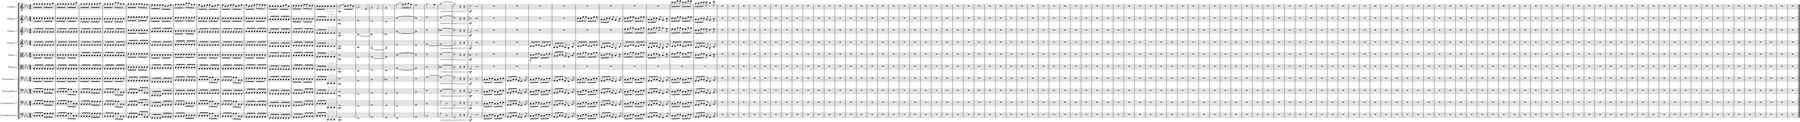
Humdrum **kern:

**kern	**dynam	**kern	**dynam	**kern	**dynam	**kern	**dynam	**kern	**dynam	**kern	**dynam	**kern	**dynam	**kern	**dynam	**kern	**dynam	**kern	**dynam
*part10	*part10	*part9	*part9	*part8	*part8	*part7	*part7	*part6	*part6	*part5	*part5	*part4	*part4	*part3	*part3	*part2	*part2	*part1	*part1
*staff10	*staff10	*staff9	*staff9	*staff8	*staff8	*staff7	*staff7	*staff6	*staff6	*staff5	*staff5	*staff4	*staff4	*staff3	*staff3	*staff2	*staff2	*staff1	*staff1
*I"Contrabasses 2	*	*I"Contrabasses 1	*	*I"Violoncellos 2	*	*I"Violoncellos 1	*	*I"Violas 2	*	*I"Violas 1	*	*I"Violins 4	*	*I"Violins 3	*	*I"Violins 2	*	*I"Violins 1	*
*I'Cbs. 2	*	*I'Cbs. 1	*	*I'Vcs. 2	*	*I'Vcs. 1	*	*I'Vlas. 2	*	*I'Vlas. 1	*	*I'Vlns. 4	*	*I'Vlns. 3	*	*I'Vlns. 2	*	*I'Vlns. 1	*
*clefF4	*	*clefF4	*	*clefF4	*	*clefF4	*	*clefC3	*	*clefC3	*	*clefG2	*	*clefG2	*	*clefG2	*	*clefG2	*
*Trd7c12	*	*Trd7c12	*	*	*	*	*	*	*	*	*	*	*	*	*	*	*	*	*
*k[b-e-a-]	*	*k[b-e-a-]	*	*k[b-e-a-]	*	*k[b-e-a-]	*	*k[b-e-a-]	*	*k[b-e-a-]	*	*k[b-e-a-]	*	*k[b-e-a-]	*	*k[b-e-a-]	*	*k[b-e-a-]	*
*M4/4	*	*M4/4	*	*M4/4	*	*M4/4	*	*M4/4	*	*M4/4	*	*M4/4	*	*M4/4	*	*M4/4	*	*M4/4	*
=1	=1	=1	=1	=1	=1	=1	=1	=1	=1	=1	=1	=1	=1	=1	=1	=1	=1	=1	=1
8C/L	.	8C/L	.	8C/L	.	8E-\L	.	8G/L	.	8c\L	.	8e-/L	.	8g/L	.	8cc\L	.	8gg\L	.
8C/	.	8C/	.	8C/	.	8E-\	.	8G/	.	8c\	.	8e-/	.	8g/	.	8cc\	.	8gg\	.
8C/	.	8C/	.	8C/	.	8E-\	.	8G/	.	8c\	.	8e-/	.	8g/	.	8cc\	.	8gg\	.
8C/J	.	8C/J	.	8C/J	.	8E-\J	.	8G/J	.	8c\J	.	8e-/J	.	8g/J	.	8cc\J	.	8gg\J	.
8G\L	.	8G\L	.	8G\L	.	8E-\L	.	8G/L	.	8c\L	.	8e-/L	.	8g/L	.	8cc\L	.	8gg\L	.
8G\	.	8G\	.	8G\	.	8E-\	.	8G/	.	8c\	.	8e-/	.	8g/	.	8cc\	.	8gg\	.
8G\	.	8G\	.	8G\	.	8E-\	.	8G/	.	8c\	.	8e-/	.	8g/	.	8cc\	.	8gg\	.
8G\J	.	8G\J	.	8G\J	.	8E-\J	.	8G/J	.	8c\J	.	8e-/J	.	8g/J	.	8cc\J	.	8aa-\J	.
=2	=2	=2	=2	=2	=2	=2	=2	=2	=2	=2	=2	=2	=2	=2	=2	=2	=2	=2	=2
8C/L	.	8C/L	.	8C/L	.	8E-\L	.	8G/L	.	8c\L	.	8e-/L	.	8g/L	.	8cc\L	.	8gg\L	.
8C/	.	8C/	.	8C/	.	8E-\	.	8G/	.	8c\	.	8e-/	.	8g/	.	8cc\	.	8gg\	.
8C/	.	8C/	.	8C/	.	8E-\	.	8G/	.	8c\	.	8e-/	.	8g/	.	8cc\	.	8gg\	.
8C/J	.	8C/J	.	8C/J	.	8E-\J	.	8G/J	.	8c\J	.	8e-/J	.	8g/J	.	8cc\J	.	8gg\J	.
8G\L	.	8G\L	.	8G\L	.	8E-\L	.	8G/L	.	8c\L	.	8e-/L	.	8g/L	.	8cc\L	.	8gg\L	.
8G\	.	8G\	.	8G\	.	8E-\	.	8G/	.	8c\	.	8e-/	.	8g/	.	8cc\	.	8gg\	.
8C\	.	8C\	.	8C\	.	8E-\	.	8G/	.	8c\	.	8e-/	.	8g/	.	8cc\	.	8gg\	.
8C\J	.	8C\J	.	8C\J	.	8E-\J	.	8G/J	.	8c\J	.	8e-/J	.	8g/J	.	8cc\J	.	8bb-\J	.
=3	=3	=3	=3	=3	=3	=3	=3	=3	=3	=3	=3	=3	=3	=3	=3	=3	=3	=3	=3
8BB-/L	.	8BB-/L	.	8BB-/L	.	8E-\L	.	8G/L	.	8B-/L	.	8e-/L	.	8g/L	.	8b-\L	.	8gg\L	.
8BB-/	.	8BB-/	.	8BB-/	.	8E-\	.	8G/	.	8B-/	.	8e-/	.	8g/	.	8b-\	.	8gg\	.
8BB-/	.	8BB-/	.	8BB-/	.	8E-\	.	8G/	.	8B-/	.	8e-/	.	8g/	.	8b-\	.	8gg\	.
8BB-/J	.	8BB-/J	.	8BB-/J	.	8E-\J	.	8G/J	.	8B-/J	.	8e-/J	.	8g/J	.	8b-\J	.	8gg\J	.
8G\L	.	8G\L	.	8G\L	.	8E-\L	.	8G/L	.	8B-/L	.	8e-/L	.	8g/L	.	8b-\L	.	8gg\L	.
8G\	.	8G\	.	8G\	.	8E-\	.	8G/	.	8B-/	.	8e-/	.	8g/	.	8b-\	.	8gg\	.
8G\	.	8G\	.	8G\	.	8E-\	.	8G/	.	8B-/	.	8e-/	.	8g/	.	8b-\	.	8gg\	.
8G\J	.	8G\J	.	8G\J	.	8E-\J	.	8G/J	.	8B-/J	.	8e-/J	.	8g/J	.	8b-\J	.	8aa-\J	.
=4	=4	=4	=4	=4	=4	=4	=4	=4	=4	=4	=4	=4	=4	=4	=4	=4	=4	=4	=4
8BB-/L	.	8BB-/L	.	8BB-/L	.	8E-\L	.	8G/L	.	8B-/L	.	8e-/L	.	8g/L	.	8b-\L	.	8gg\L	.
8BB-/	.	8BB-/	.	8BB-/	.	8E-\	.	8G/	.	8B-/	.	8e-/	.	8g/	.	8b-\	.	8gg\	.
8BB-/	.	8BB-/	.	8BB-/	.	8E-\	.	8G/	.	8B-/	.	8e-/	.	8g/	.	8b-\	.	8gg\	.
8BB-/J	.	8BB-/J	.	8BB-/J	.	8E-\J	.	8G/J	.	8B-/J	.	8e-/J	.	8g/J	.	8b-\J	.	8gg\J	.
8G\L	.	8G\L	.	8G\L	.	8E-\L	.	8G/L	.	8B-/L	.	8e-/L	.	8g/L	.	8b-\L	.	8bb-\L	.
8G\	.	8G\	.	8G\	.	8E-\	.	8G/	.	8B-/	.	8e-/	.	8g/	.	8b-\	.	8bb-\	.
8BB-\	.	8BB-\	.	8BB-\	.	8E-\	.	8G/	.	8B-/	.	8e-/	.	8g/	.	8b-\	.	8gg\	.
8BB-\J	.	8BB-\J	.	8BB-\J	.	8E-\J	.	8G/J	.	8B-/J	.	8e-/J	.	8g/J	.	8b-\J	.	8gg\J	.
=5	=5	=5	=5	=5	=5	=5	=5	=5	=5	=5	=5	=5	=5	=5	=5	=5	=5	=5	=5
8AA-/L	.	8AA-/L	.	8AA-/L	.	8AA-/L	.	8c\L	.	8e-\L	.	8a-/L	.	8cc\L	.	8ee-\L	.	8gg\L	.
8AA-/	.	8AA-/	.	8AA-/	.	8AA-/	.	8c\	.	8e-\	.	8a-/	.	8cc\	.	8ee-\	.	8gg\	.
8AA-/	.	8AA-/	.	8AA-/	.	8AA-/	.	8c\	.	8e-\	.	8a-/	.	8cc\	.	8ee-\	.	8gg\	.
8AA-/J	.	8AA-/J	.	8AA-/J	.	8AA-/J	.	8c\J	.	8e-\J	.	8a-/J	.	8cc\J	.	8ee-\J	.	8gg\J	.
8E-/L	.	8E-/L	.	8E-/L	.	8AA-/L	.	8c\L	.	8e-\L	.	8a-/L	.	8cc\L	.	8ee-\L	.	8gg\L	.
8E-/	.	8E-/	.	8E-/	.	8AA-/	.	8c\	.	8e-\	.	8a-/	.	8cc\	.	8ee-\	.	8gg\	.
8AA-/	.	8AA-/	.	8AA-/	.	8AA-/	.	8c\	.	8e-\	.	8a-/	.	8cc\	.	8ee-\	.	8ff\	.
8AA-/J	.	8AA-/J	.	8AA-/J	.	8AA-/J	.	8c\J	.	8e-\J	.	8a-/J	.	8cc\J	.	8ee-\J	.	8ff\J	.
=6	=6	=6	=6	=6	=6	=6	=6	=6	=6	=6	=6	=6	=6	=6	=6	=6	=6	=6	=6
8FF/L	.	8FF/L	.	8CC/L	.	8FF/L	.	8A-/L	.	8c\L	.	8e-/L	.	8a-/L	.	8cc\L	.	8ee-\L	.
8FF/	.	8FF/	.	8CC/	.	8FF/	.	8A-/	.	8c\	.	8e-/	.	8a-/	.	8cc\	.	8ee-\	.
8FF/	.	8FF/	.	8CC/	.	8FF/	.	8A-/	.	8c\	.	8e-/	.	8a-/	.	8cc\	.	8ee-\	.
8FF/J	.	8FF/J	.	8CC/J	.	8FF/J	.	8A-/J	.	8c\J	.	8e-/J	.	8a-/J	.	8cc\J	.	8ee-\J	.
8AA-/L	.	8AA-/L	.	8FF/L	.	8FF/L	.	8A-/L	.	8c\L	.	8e-/L	.	8a-/L	.	8cc\L	.	8ee-\L	.
8AA-/	.	8AA-/	.	8FF/	.	8FF/	.	8A-/	.	8c\	.	8e-/	.	8a-/	.	8cc\	.	8cc\	.
8AA-/	.	8AA-/	.	8FF/	.	8FF/	.	8A-/	.	8c\	.	8e-/	.	8a-/	.	8cc\	.	8dd\	.
8AA-/J	.	8AA-/J	.	8FF/J	.	8FF/J	.	8A-/J	.	8c\J	.	8e-/J	.	8a-/J	.	8cc\J	.	8ee-\J	.
=7	=7	=7	=7	=7	=7	=7	=7	=7	=7	=7	=7	=7	=7	=7	=7	=7	=7	=7	=7
8BB-/L	.	8BB-/L	.	8FF/L	.	8BB-/L	.	8B-/L	.	8d\L	.	8f/L	.	8b-\L	.	8dd\L	.	8ff\L	.
8BB-/	.	8BB-/	.	8FF/	.	8BB-/	.	8B-/	.	8d\	.	8f/	.	8b-\	.	8dd\	.	8ff\	.
8BB-/	.	8BB-/	.	8FF/	.	8BB-/	.	8B-/	.	8d\	.	8f/	.	8b-\	.	8dd\	.	8ff\	.
8BB-/J	.	8BB-/J	.	8FF/J	.	8BB-/J	.	8B-/J	.	8d\J	.	8f/J	.	8b-\J	.	8dd\J	.	8ff\J	.
8D\L	.	8D\L	.	8FF/L	.	8BB-/L	.	8B-/L	.	8d\L	.	8f/L	.	8b-\L	.	8dd\L	.	8aa-\L	.
8D\	.	8D\	.	8FF/	.	8BB-/	.	8B-/	.	8d\	.	8f/	.	8b-\	.	8dd\	.	8aa-\	.
8D\	.	8D\	.	8FF/	.	8BB-/	.	8B-/	.	8d\	.	8f/	.	8b-\	.	8dd\	.	8ff\	.
8D\J	.	8D\J	.	8FF/J	.	8BB-/J	.	8B-/J	.	8d\J	.	8f/J	.	8b-\J	.	8dd\J	.	8ff\J	.
=8	=8	=8	=8	=8	=8	=8	=8	=8	=8	=8	=8	=8	=8	=8	=8	=8	=8	=8	=8
8C/L	.	8C/L	.	8GG/L	.	8C/L	.	8G/L	.	8c\L	.	8e-/L	.	8g/L	.	8cc\L	.	8ee-\L	.
8C/	.	8C/	.	8GG/	.	8C/	.	8G/	.	8c\	.	8e-/	.	8g/	.	8cc\	.	8cc\	.
8C/	.	8C/	.	8GG/	.	8C/	.	8G/	.	8c\	.	8e-/	.	8g/	.	8cc\	.	8dd\	.
8C/J	.	8C/J	.	8GG/J	.	8C/J	.	8G/J	.	8c\J	.	8e-/J	.	8g/J	.	8cc\J	.	8ee-\J	.
8G\L	.	8G\L	.	8GG/L	.	8G\L	.	8G/L	.	8c\L	.	8e-/L	.	8g/L	.	8cc\L	.	8ee-\L	.
8G\	.	8G\	.	8GG/	.	8G\	.	8G/	.	8c\	.	8e-/	.	8g/	.	8cc\	.	8cc\	.
8C\	.	8C\	.	8GG/	.	8C\	.	8G/	.	8c\	.	8e-/	.	8g/	.	8cc\	.	8dd\	.
8C\J	.	8C\J	.	8GG/J	.	8C\J	.	8G/J	.	8c\J	.	8e-/J	.	8g/J	.	8cc\J	.	8ee-\J	.
=9	=9	=9	=9	=9	=9	=9	=9	=9	=9	=9	=9	=9	=9	=9	=9	=9	=9	=9	=9
8BB-/L	.	8BB-/L	.	8FF/L	.	8BB-/L	.	8G/L	.	8c\L	.	8e-/L	.	8g/L	.	8cc\L	.	8ee-\L	.
8BB-/	.	8BB-/	.	8FF/	.	8BB-/	.	8G/	.	8c\	.	8e-/	.	8g/	.	8cc\	.	8cc\	.
8BB-/	.	8BB-/	.	8FF/	.	8BB-/	.	8G/	.	8c\	.	8e-/	.	8g/	.	8cc\	.	8dd\	.
8BB-/J	.	8BB-/J	.	8FF/J	.	8BB-/J	.	8G/J	.	8c\J	.	8e-/J	.	8g/J	.	8cc\J	.	8ee-\J	.
8G\L	.	8G\L	.	8FF/L	.	8G\L	.	8G/L	.	8c\L	.	8e-/L	.	8g/L	.	8cc\L	.	8ee-\L	.
8G\	.	8G\	.	8FF/	.	8G\	.	8G/	.	8c\	.	8e-/	.	8g/	.	8cc\	.	8cc\	.
8BB-\	.	8BB-\	.	8FF/	.	8BB-\	.	8G/	.	8c\	.	8e-/	.	8g/	.	8cc\	.	8dd\	.
8BB-\J	.	8BB-\J	.	8FF/J	.	8BB-\J	.	8G/J	.	8c\J	.	8e-/J	.	8g/J	.	8cc\J	.	8ee-\J	.
=10	=10	=10	=10	=10	=10	=10	=10	=10	=10	=10	=10	=10	=10	=10	=10	=10	=10	=10	=10
8AA-/L	.	8AA-/L	.	8AA-/L	.	8E-\L	.	8A-/L	.	8c\L	.	8e-/L	.	8a-/L	.	8cc\L	.	8ee-\L	.
8AA-/	.	8AA-/	.	8AA-/	.	8E-\	.	8A-/	.	8c\	.	8e-/	.	8a-/	.	8cc\	.	8cc\	.
8AA-/	.	8AA-/	.	8AA-/	.	8E-\	.	8A-/	.	8c\	.	8e-/	.	8a-/	.	8cc\	.	8dd\	.
8AA-/J	.	8AA-/J	.	8AA-/J	.	8E-\J	.	8A-/J	.	8c\J	.	8e-/J	.	8a-/J	.	8cc\J	.	8ee-\J	.
8AA-/L	.	8AA-/L	.	8AA-/L	.	8E-\L	.	8A-/L	.	8c\L	.	8e-/L	.	8a-/L	.	8cc\L	.	8ff\L	.
8AA-/	.	8AA-/	.	8AA-/	.	8E-\	.	8A-/	.	8c\	.	8e-/	.	8a-/	.	8cc\	.	8ff\	.
8AA-/	.	8AA-/	.	8AA-/	.	8E-\	.	8A-/	.	8c\	.	8e-/	.	8a-/	.	8cc\	.	8ee-\	.
8AA-/J	.	8AA-/J	.	8AA-/J	.	8E-\J	.	8A-/J	.	8c\J	.	8e-/J	.	8a-/J	.	8cc\J	.	8ee-\J	.
=11	=11	=11	=11	=11	=11	=11	=11	=11	=11	=11	=11	=11	=11	=11	=11	=11	=11	=11	=11
8FF/L	.	8FF/L	.	8FF/L	.	8C/L	.	8F/L	.	8A-/L	.	8c/L	.	8f/L	.	8a-/L	.	8cc\L	.
8FF/	.	8FF/	.	8FF/	.	8C/	.	8F/	.	8A-/	.	8c/	.	8f/	.	8a-/	.	8cc\	.
8FF/	.	8FF/	.	8FF/	.	8C/	.	8F/	.	8A-/	.	8c/	.	8f/	.	8a-/	.	8cc\	.
8FF/J	.	8FF/J	.	8FF/J	.	8C/J	.	8F/J	.	8A-/J	.	8c/J	.	8f/J	.	8a-/J	.	8cc\J	.
8FF/L	.	8FF/L	.	8FF/L	.	8C/L	.	8F/L	.	8A-/L	.	8c/L	.	8f/L	.	8a-/L	.	8cc\L	.
8FF/	.	8FF/	.	8FF/	.	8C/	.	8F/	.	8A-/	.	8c/	.	8f/	.	8a-/	.	8dd\	.
8FF/	.	8FF/	.	8FF/	.	8C/	.	8F/	.	8A-/	.	8c/	.	8f/	.	8a-/	.	8ee-\	.
8FF/J	.	8FF/J	.	8FF/J	.	8C/J	.	8F/J	.	8A-/J	.	8c/J	.	8f/J	.	8a-/J	.	8cc\J	.
=12	=12	=12	=12	=12	=12	=12	=12	=12	=12	=12	=12	=12	=12	=12	=12	=12	=12	=12	=12
8GG/L	.	8GG/L	.	8GG/L	.	8D\L	.	8G/L	.	8B-/L	.	8d/L	.	8g/L	.	8b-\L	.	8dd\L	.
8GG/	.	8GG/	.	8GG/	.	8D\	.	8G/	.	8B-/	.	8d/	.	8g/	.	8b-\	.	8dd\	.
8GG/	.	8GG/	.	8GG/	.	8D\	.	8G/	.	8B-/	.	8d/	.	8g/	.	8b-\	.	8dd\	.
8GG/J	.	8GG/J	.	8GG/J	.	8D\J	.	8G/J	.	8B-/J	.	8d/J	.	8g/J	.	8b-\J	.	8dd\J	.
8BB-/L	.	8BB-/L	.	8BB-/L	.	8D\L	.	8G/L	.	8B-/L	.	8d/L	.	8g/L	.	8b-\L	.	8ff\L	.
8BB-/	.	8BB-/	.	8BB-/	.	8D\	.	8G/	.	8B-/	.	8d/	.	8g/	.	8b-\	.	8ff\	.
8BB-/	.	8BB-/	.	8BB-/	.	8D\	.	8G/	.	8B-/	.	8d/	.	8g/	.	8b-\	.	8dd\	.
8BB-/J	.	8BB-/J	.	8BB-/J	.	8D\J	.	8G/J	.	8B-/J	.	8d/J	.	8g/J	.	8b-\J	.	8dd\J	.
=13	=13	=13	=13	=13	=13	=13	=13	=13	=13	=13	=13	=13	=13	=13	=13	=13	=13	=13	=13
8C/L	.	8C/L	.	8GG/L	.	8C/L	.	8E-/L	.	8G/L	.	8c/L	.	8e-/L	.	8g/L	.	8cc\L	.
8C/	.	8C/	.	8GG/	.	8C/	.	8E-/	.	8G/	.	8c/	.	8e-/	.	8g/	.	8cc\	.
8C/	.	8C/	.	8GG/	.	8C/	.	8E-/	.	8G/	.	8c/	.	8e-/	.	8g/	.	8cc\	.
8C/J	.	8C/J	.	8GG/J	.	8C/J	.	8E-/J	.	8G/J	.	8c/J	.	8e-/J	.	8g/J	.	8cc\J	.
6CC/	.	6CC/	.	6GG/	.	6CC/	.	6E-/	.	6G/	.	6c/	.	6e-/	.	6g/	.	6cc\	.
6CC/	.	6CC/	.	6GG/	.	6CC/	.	6E-/	.	6G/	.	6c/	.	6e-/	.	6g/	.	6cc\	.
6CC/	.	6CC/	.	6GG/	.	6CC/	.	6E-/	.	6G/	.	6c/	.	6e-/	.	6g/	.	6cc\	.
=14	=14	=14	=14	=14	=14	=14	=14	=14	=14	=14	=14	=14	=14	=14	=14	=14	=14	=14	=14
!	!LO:DY:b	!	!LO:DY:b	!	!LO:DY:b	!	!LO:DY:b	!	!LO:DY:b	!	!LO:DY:b	!	!LO:DY:b	!	!LO:DY:b	!	!LO:DY:b	!	!LO:DY:b
1GG	mp	1GG	mp	1C	mp	1E-	mp	1G	mp	1c	mp	1c	mp	1e-	mp	1g	mp	[2cc\	mp
.	.	.	.	.	.	.	.	.	.	.	.	.	.	.	.	.	.	8cc\L]	.
.	.	.	.	.	.	.	.	.	.	.	.	.	.	.	.	.	.	8dd\	.
.	.	.	.	.	.	.	.	.	.	.	.	.	.	.	.	.	.	8ee-\	.
.	.	.	.	.	.	.	.	.	.	.	.	.	.	.	.	.	.	8cc\J	.
=15	=15	=15	=15	=15	=15	=15	=15	=15	=15	=15	=15	=15	=15	=15	=15	=15	=15	=15	=15
1FF	.	1FF	.	1FF	.	1AA-	.	1C	.	1F	.	1A-	.	[1c	.	1f	.	2.a-/	.
.	.	.	.	.	.	.	.	.	.	.	.	.	.	.	.	.	.	4e-/	.
=16	=16	=16	=16	=16	=16	=16	=16	=16	=16	=16	=16	=16	=16	=16	=16	=16	=16	=16	=16
1AA-	.	1AA-	.	1AA-	.	1C	.	1E-	.	[1G	.	[1G	.	1c]	.	1e-	.	2g/	.
.	.	.	.	.	.	.	.	.	.	.	.	.	.	.	.	.	.	2f/	.
=17	=17	=17	=17	=17	=17	=17	=17	=17	=17	=17	=17	=17	=17	=17	=17	=17	=17	=17	=17
1GG	.	1GG	.	1GG	.	1C-X	.	1D	.	1G]	.	1G]	.	1c-X	.	1d	.	1g	.
=18	=18	=18	=18	=18	=18	=18	=18	=18	=18	=18	=18	=18	=18	=18	=18	=18	=18	=18	=18
1FF	.	1FF	.	1AA-	.	1F	.	[1A-	.	[1c	.	1f	.	[1a-	.	[1cc	.	[2ff\	.
.	.	.	.	.	.	.	.	.	.	.	.	.	.	.	.	.	.	8ff\L]	.
.	.	.	.	.	.	.	.	.	.	.	.	.	.	.	.	.	.	8gg\	.
.	.	.	.	.	.	.	.	.	.	.	.	.	.	.	.	.	.	8aa-\	.
.	.	.	.	.	.	.	.	.	.	.	.	.	.	.	.	.	.	8ff\J	.
=19	=19	=19	=19	=19	=19	=19	=19	=19	=19	=19	=19	=19	=19	=19	=19	=19	=19	=19	=19
1AA-	.	1AA-	.	1C	.	1E-	.	1A-]	.	1c]	.	1e-	.	1a-]	.	1cc]	.	1ee-	.
=20	=20	=20	=20	=20	=20	=20	=20	=20	=20	=20	=20	=20	=20	=20	=20	=20	=20	=20	=20
1C	.	1C	.	1E-	.	[1G	.	1c	.	1d	.	[1g	.	1cc	.	1ee-	.	2.gg\	.
.	.	.	.	.	.	.	.	.	.	.	.	.	.	.	.	.	.	4ff\	.
=21	=21	=21	=21	=21	=21	=21	=21	=21	=21	=21	=21	=21	=21	=21	=21	=21	=21	=21	=21
!	!LO:HP:b	!	!LO:HP:b	!	!LO:HP:b	!	!LO:HP:b	!	!LO:HP:b	!	!LO:HP:b	!	!LO:HP:b	!	!LO:HP:b	!	!LO:HP:b	!	!LO:HP:b
2G\	<	2G\	<	[1D	<	1G_	<	[1c-X	<	[1d	<	1g_	<	[1cc-X	<	[1dd	<	[1gg	<
2D\	.	2D\	.	.	.	.	.	.	.	.	.	.	.	.	.	.	.	.	.
=22	=22	=22	=22	=22	=22	=22	=22	=22	=22	=22	=22	=22	=22	=22	=22	=22	=22	=22	=22
2GG/	.	2GG/	.	2D\]	.	2G\]	.	2c-\]	.	2d\]	.	2g/]	.	2cc-\]	.	2dd\]	.	2gg\]	.
4r	.	4r	.	4r	.	4r	.	4r	.	4r	.	4r	.	4r	.	4r	.	4r	.
4r	.	4r	.	4r	.	4r	.	4r	.	4r	.	4r	.	4r	.	4r	.	4r	.
.	[	.	[	.	[	.	[	.	[	.	[	.	[	.	[	.	[	.	[
=23	=23	=23	=23	=23	=23	=23	=23	=23	=23	=23	=23	=23	=23	=23	=23	=23	=23	=23	=23
!	!LO:DY:b	!	!LO:DY:b	!	!LO:DY:b	!	!LO:DY:b	!	!LO:DY:b	!	!LO:DY:b	!	!LO:DY:b	!	!LO:DY:b	!	!LO:DY:b	!	!LO:DY:b
2GG/	mf	2GG/	mf	2BBn/	mf	2D\	mf	2G/	mf	2c-X\	mf	2d/	mf	2g/	mf	2cc-X\	mf	2dd\	mf
2r	.	2r	.	2r	.	2r	.	2r	.	2r	.	2r	.	2r	.	2r	.	2r	.
=24	=24	=24	=24	=24	=24	=24	=24	=24	=24	=24	=24	=24	=24	=24	=24	=24	=24	=24	=24
8C\L	.	8C\L	.	8C\L	.	8C\L	.	1r	.	1r	.	1r	.	1r	.	1r	.	1r	.
8C\	.	8C\	.	8C\	.	8C\	.	.	.	.	.	.	.	.	.	.	.	.	.
8E-\	.	8E-\	.	8E-\	.	8E-\	.	.	.	.	.	.	.	.	.	.	.	.	.
8E-\J	.	8E-\J	.	8E-\J	.	8E-\J	.	.	.	.	.	.	.	.	.	.	.	.	.
8C\L	.	8C\L	.	8C\L	.	8C\L	.	.	.	.	.	.	.	.	.	.	.	.	.
8C\	.	8C\	.	8C\	.	8C\	.	.	.	.	.	.	.	.	.	.	.	.	.
8E-\	.	8E-\	.	8E-\	.	8E-\	.	.	.	.	.	.	.	.	.	.	.	.	.
8E-\J	.	8E-\J	.	8E-\J	.	8E-\J	.	.	.	.	.	.	.	.	.	.	.	.	.
=25	=25	=25	=25	=25	=25	=25	=25	=25	=25	=25	=25	=25	=25	=25	=25	=25	=25	=25	=25
8AA-/L	.	8AA-/L	.	8AA-/L	.	8AA-/L	.	1r	.	1r	.	1r	.	1r	.	1r	.	1r	.
8AA-/	.	8AA-/	.	8AA-/	.	8AA-/	.	.	.	.	.	.	.	.	.	.	.	.	.
8C/	.	8C/	.	8C/	.	8C/	.	.	.	.	.	.	.	.	.	.	.	.	.
8C/J	.	8C/J	.	8C/J	.	8C/J	.	.	.	.	.	.	.	.	.	.	.	.	.
8AA-/	.	8AA-/	.	8AA-/	.	8AA-/	.	.	.	.	.	.	.	.	.	.	.	.	.
4GG/	.	4GG/	.	4GG/	.	4GG/	.	.	.	.	.	.	.	.	.	.	.	.	.
8BB-/	.	8BB-/	.	8BB-/	.	8BB-/	.	.	.	.	.	.	.	.	.	.	.	.	.
=26	=26	=26	=26	=26	=26	=26	=26	=26	=26	=26	=26	=26	=26	=26	=26	=26	=26	=26	=26
!	!	!	!	!	!	!	!	!	!	!	!LO:DY:b	!	!	!	!	!	!	!	!
8C\L	.	8C\L	.	8C\L	.	8C\L	.	1r	.	8c\L	f	8c/L	.	1r	.	1r	.	1r	.
8C\	.	8C\	.	8C\	.	8C\	.	.	.	8c\	.	8c/	.	.	.	.	.	.	.
8E-\	.	8E-\	.	8E-\	.	8E-\	.	.	.	8e-\	.	8e-/	.	.	.	.	.	.	.
8E-\J	.	8E-\J	.	8E-\J	.	8E-\J	.	.	.	8e-\J	.	8e-/J	.	.	.	.	.	.	.
8C\L	.	8C\L	.	8C\L	.	8C\L	.	.	.	8c\L	.	8c/L	.	.	.	.	.	.	.
8C\	.	8C\	.	8C\	.	8C\	.	.	.	8c\	.	8c/	.	.	.	.	.	.	.
8E-\	.	8E-\	.	8E-\	.	8E-\	.	.	.	8e-\	.	8e-/	.	.	.	.	.	.	.
8E-\J	.	8E-\J	.	8E-\J	.	8E-\J	.	.	.	8e-\J	.	8e-/J	.	.	.	.	.	.	.
=27	=27	=27	=27	=27	=27	=27	=27	=27	=27	=27	=27	=27	=27	=27	=27	=27	=27	=27	=27
8AA-/L	.	8AA-/L	.	8AA-/L	.	8AA-/L	.	1r	.	8A-/L	.	8A-/L	.	1r	.	1r	.	1r	.
8AA-/	.	8AA-/	.	8AA-/	.	8AA-/	.	.	.	8A-/	.	8A-/	.	.	.	.	.	.	.
8C/	.	8C/	.	8C/	.	8C/	.	.	.	8c/	.	8c/	.	.	.	.	.	.	.
8C/J	.	8C/J	.	8C/J	.	8C/J	.	.	.	8c/J	.	8c/J	.	.	.	.	.	.	.
8AA-/	.	8AA-/	.	8AA-/	.	8AA-/	.	.	.	8A-/	.	8A-/	.	.	.	.	.	.	.
4GG/	.	4GG/	.	4GG/	.	4GG/	.	.	.	4G/	.	4G/	.	.	.	.	.	.	.
8BB-/	.	8BB-/	.	8BB-/	.	8BB-/	.	.	.	8B-/	.	8B-/	.	.	.	.	.	.	.
=28	=28	=28	=28	=28	=28	=28	=28	=28	=28	=28	=28	=28	=28	=28	=28	=28	=28	=28	=28
8C\L	.	8C\L	.	8C\L	.	8C\L	.	1r	.	8e-\L	.	8c/L	.	1r	.	8cc\L	.	1r	.
8C\	.	8C\	.	8C\	.	8C\	.	.	.	8e-\	.	8c/	.	.	.	8cc\	.	.	.
8E-\	.	8E-\	.	8E-\	.	8E-\	.	.	.	8g\	.	8e-/	.	.	.	8ee-\	.	.	.
8E-\J	.	8E-\J	.	8E-\J	.	8E-\J	.	.	.	8g\J	.	8e-/J	.	.	.	8ee-\J	.	.	.
8C\L	.	8C\L	.	8C\L	.	8C\L	.	.	.	8e-\L	.	8c/L	.	.	.	8cc\L	.	.	.
8C\	.	8C\	.	8C\	.	8C\	.	.	.	8e-\	.	8c/	.	.	.	8cc\	.	.	.
8E-\	.	8E-\	.	8E-\	.	8E-\	.	.	.	8g\	.	8e-/	.	.	.	8ee-\	.	.	.
8E-\J	.	8E-\J	.	8E-\J	.	8E-\J	.	.	.	8g\J	.	8e-/J	.	.	.	8ee-\J	.	.	.
=29	=29	=29	=29	=29	=29	=29	=29	=29	=29	=29	=29	=29	=29	=29	=29	=29	=29	=29	=29
8AA-/L	.	8AA-/L	.	8AA-/L	.	8AA-/L	.	1r	.	8c\L	.	8A-/L	.	1r	.	8a-\L	.	1r	.
8AA-/	.	8AA-/	.	8AA-/	.	8AA-/	.	.	.	8c\	.	8A-/	.	.	.	8a-\	.	.	.
8C/	.	8C/	.	8C/	.	8C/	.	.	.	8e-\	.	8c/	.	.	.	8cc\	.	.	.
8C/J	.	8C/J	.	8C/J	.	8C/J	.	.	.	8e-\J	.	8c/J	.	.	.	8cc\J	.	.	.
8AA-/	.	8AA-/	.	8AA-/	.	8AA-/	.	.	.	8c\	.	8A-/	.	.	.	8a-/	.	.	.
4GG/	.	4GG/	.	4GG/	.	4GG/	.	.	.	4B-/	.	4G/	.	.	.	4g/	.	.	.
8BB-/	.	8BB-/	.	8BB-/	.	8BB-/	.	.	.	8d\	.	8B-/	.	.	.	8b-\	.	.	.
=30	=30	=30	=30	=30	=30	=30	=30	=30	=30	=30	=30	=30	=30	=30	=30	=30	=30	=30	=30
8C\L	.	8C\L	.	8C\L	.	8C\L	.	1r	.	8e-\L	.	8c/L	.	8ee-\L	.	8cc\L	.	1r	.
8C\	.	8C\	.	8C\	.	8C\	.	.	.	8e-\	.	8c/	.	8ee-\	.	8cc\	.	.	.
8E-\	.	8E-\	.	8E-\	.	8E-\	.	.	.	8g\	.	8e-/	.	8gg\	.	8ee-\	.	.	.
8E-\J	.	8E-\J	.	8E-\J	.	8E-\J	.	.	.	8g\J	.	8e-/J	.	8gg\J	.	8ee-\J	.	.	.
8C\L	.	8C\L	.	8C\L	.	8C\L	.	.	.	8e-\L	.	8c/L	.	8ee-\L	.	8cc\L	.	.	.
8C\	.	8C\	.	8C\	.	8C\	.	.	.	8e-\	.	8c/	.	8ee-\	.	8cc\	.	.	.
8E-\	.	8E-\	.	8E-\	.	8E-\	.	.	.	8g\	.	8e-/	.	8gg\	.	8ee-\	.	.	.
8E-\J	.	8E-\J	.	8E-\J	.	8E-\J	.	.	.	8g\J	.	8e-/J	.	8gg\J	.	8ee-\J	.	.	.
=31	=31	=31	=31	=31	=31	=31	=31	=31	=31	=31	=31	=31	=31	=31	=31	=31	=31	=31	=31
8AA-/L	.	8AA-/L	.	8AA-/L	.	8AA-/L	.	1r	.	8c\L	.	8A-/L	.	8ee-\L	.	8a-\L	.	1r	.
8AA-/	.	8AA-/	.	8AA-/	.	8AA-/	.	.	.	8c\	.	8A-/	.	8ee-\	.	8a-\	.	.	.
8C/	.	8C/	.	8C/	.	8C/	.	.	.	8e-\	.	8c/	.	8gg\	.	8cc\	.	.	.
8C/J	.	8C/J	.	8C/J	.	8C/J	.	.	.	8e-\J	.	8c/J	.	8gg\J	.	8cc\J	.	.	.
8AA-/	.	8AA-/	.	8AA-/	.	8AA-/	.	.	.	8c\	.	8A-/	.	8aa-\	.	8a-/	.	.	.
4GG/	.	4GG/	.	4GG/	.	4GG/	.	.	.	4B-/	.	4G/	.	4gg\	.	4g/	.	.	.
8BB-/	.	8BB-/	.	8BB-/	.	8BB-/	.	.	.	8d\	.	8B-/	.	8ff\	.	8b-\	.	.	.
=32	=32	=32	=32	=32	=32	=32	=32	=32	=32	=32	=32	=32	=32	=32	=32	=32	=32	=32	=32
8C\L	.	8C\L	.	8C\L	.	8C\L	.	1r	.	8e-\L	.	8c/L	.	8ee-\L	.	8cc\L	.	8ccc\L	.
8C\	.	8C\	.	8C\	.	8C\	.	.	.	8e-\	.	8c/	.	8ee-\	.	8cc\	.	8ccc\	.
8E-\	.	8E-\	.	8E-\	.	8E-\	.	.	.	8g\	.	8e-/	.	8gg\	.	8ee-\	.	8eee-\	.
8E-\J	.	8E-\J	.	8E-\J	.	8E-\J	.	.	.	8g\J	.	8e-/J	.	8gg\J	.	8ee-\J	.	8eee-\J	.
8C\L	.	8C\L	.	8C\L	.	8C\L	.	.	.	8e-\L	.	8c/L	.	8ee-\L	.	8cc\L	.	8ccc\L	.
8C\	.	8C\	.	8C\	.	8C\	.	.	.	8e-\	.	8c/	.	8ee-\	.	8cc\	.	8ccc\	.
8E-\	.	8E-\	.	8E-\	.	8E-\	.	.	.	8g\	.	8e-/	.	8gg\	.	8ee-\	.	8eee-\	.
8E-\J	.	8E-\J	.	8E-\J	.	8E-\J	.	.	.	8g\J	.	8e-/J	.	8gg\J	.	8ee-\J	.	8eee-\J	.
=33	=33	=33	=33	=33	=33	=33	=33	=33	=33	=33	=33	=33	=33	=33	=33	=33	=33	=33	=33
8AA-/L	.	8AA-/L	.	8AA-/L	.	8AA-/L	.	1r	.	8c\L	.	8A-/L	.	8cc\L	.	8a-\L	.	8aa-\L	.
8AA-/	.	8AA-/	.	8AA-/	.	8AA-/	.	.	.	8c\	.	8A-/	.	8cc\	.	8a-\	.	8aa-\	.
8C/	.	8C/	.	8C/	.	8C/	.	.	.	8e-\	.	8c/	.	8ee-\	.	8cc\	.	8ccc\	.
8C/J	.	8C/J	.	8C/J	.	8C/J	.	.	.	8e-\J	.	8c/J	.	8ee-\J	.	8cc\J	.	8ccc\J	.
8AA-/	.	8AA-/	.	8AA-/	.	8AA-/	.	.	.	8c\	.	8A-/	.	8ee-\	.	8a-/	.	8ccc\	.
4GG/	.	4GG/	.	4GG/	.	4GG/	.	.	.	4B-/	.	4G/	.	4dd\	.	4g/	.	4bb-\	.
8BB-/	.	8BB-/	.	8BB-/	.	8BB-/	.	.	.	8d\	.	8B-/	.	8ee-\	.	8b-\	.	8ddd\	.
=34	=34	=34	=34	=34	=34	=34	=34	=34	=34	=34	=34	=34	=34	=34	=34	=34	=34	=34	=34
1r	.	1r	.	1r	.	1r	.	1r	.	1r	.	1r	.	1r	.	1r	.	1r	.
=35	=35	=35	=35	=35	=35	=35	=35	=35	=35	=35	=35	=35	=35	=35	=35	=35	=35	=35	=35
1r	.	1r	.	1r	.	1r	.	1r	.	1r	.	1r	.	1r	.	1r	.	1r	.
=36	=36	=36	=36	=36	=36	=36	=36	=36	=36	=36	=36	=36	=36	=36	=36	=36	=36	=36	=36
1r	.	1r	.	1r	.	1r	.	1r	.	1r	.	1r	.	1r	.	1r	.	1r	.
=37	=37	=37	=37	=37	=37	=37	=37	=37	=37	=37	=37	=37	=37	=37	=37	=37	=37	=37	=37
1r	.	1r	.	1r	.	1r	.	1r	.	1r	.	1r	.	1r	.	1r	.	1r	.
=38	=38	=38	=38	=38	=38	=38	=38	=38	=38	=38	=38	=38	=38	=38	=38	=38	=38	=38	=38
1r	.	1r	.	1r	.	1r	.	1r	.	1r	.	1r	.	1r	.	1r	.	1r	.
=39	=39	=39	=39	=39	=39	=39	=39	=39	=39	=39	=39	=39	=39	=39	=39	=39	=39	=39	=39
1r	.	1r	.	1r	.	1r	.	1r	.	1r	.	1r	.	1r	.	1r	.	1r	.
=40	=40	=40	=40	=40	=40	=40	=40	=40	=40	=40	=40	=40	=40	=40	=40	=40	=40	=40	=40
1r	.	1r	.	1r	.	1r	.	1r	.	1r	.	1r	.	1r	.	1r	.	1r	.
=41	=41	=41	=41	=41	=41	=41	=41	=41	=41	=41	=41	=41	=41	=41	=41	=41	=41	=41	=41
1r	.	1r	.	1r	.	1r	.	1r	.	1r	.	1r	.	1r	.	1r	.	1r	.
=42	=42	=42	=42	=42	=42	=42	=42	=42	=42	=42	=42	=42	=42	=42	=42	=42	=42	=42	=42
1r	.	1r	.	1r	.	1r	.	1r	.	1r	.	1r	.	1r	.	1r	.	1r	.
=43	=43	=43	=43	=43	=43	=43	=43	=43	=43	=43	=43	=43	=43	=43	=43	=43	=43	=43	=43
1r	.	1r	.	1r	.	1r	.	1r	.	1r	.	1r	.	1r	.	1r	.	1r	.
=44	=44	=44	=44	=44	=44	=44	=44	=44	=44	=44	=44	=44	=44	=44	=44	=44	=44	=44	=44
1r	.	1r	.	1r	.	1r	.	1r	.	1r	.	1r	.	1r	.	1r	.	1r	.
=45	=45	=45	=45	=45	=45	=45	=45	=45	=45	=45	=45	=45	=45	=45	=45	=45	=45	=45	=45
1r	.	1r	.	1r	.	1r	.	1r	.	1r	.	1r	.	1r	.	1r	.	1r	.
=46	=46	=46	=46	=46	=46	=46	=46	=46	=46	=46	=46	=46	=46	=46	=46	=46	=46	=46	=46
1r	.	1r	.	1r	.	1r	.	1r	.	1r	.	1r	.	1r	.	1r	.	1r	.
=47	=47	=47	=47	=47	=47	=47	=47	=47	=47	=47	=47	=47	=47	=47	=47	=47	=47	=47	=47
1r	.	1r	.	1r	.	1r	.	1r	.	1r	.	1r	.	1r	.	1r	.	1r	.
=48	=48	=48	=48	=48	=48	=48	=48	=48	=48	=48	=48	=48	=48	=48	=48	=48	=48	=48	=48
1r	.	1r	.	1r	.	1r	.	1r	.	1r	.	1r	.	1r	.	1r	.	1r	.
=49	=49	=49	=49	=49	=49	=49	=49	=49	=49	=49	=49	=49	=49	=49	=49	=49	=49	=49	=49
1r	.	1r	.	1r	.	1r	.	1r	.	1r	.	1r	.	1r	.	1r	.	1r	.
=50	=50	=50	=50	=50	=50	=50	=50	=50	=50	=50	=50	=50	=50	=50	=50	=50	=50	=50	=50
1r	.	1r	.	1r	.	1r	.	1r	.	1r	.	1r	.	1r	.	1r	.	1r	.
=51	=51	=51	=51	=51	=51	=51	=51	=51	=51	=51	=51	=51	=51	=51	=51	=51	=51	=51	=51
1r	.	1r	.	1r	.	1r	.	1r	.	1r	.	1r	.	1r	.	1r	.	1r	.
=52	=52	=52	=52	=52	=52	=52	=52	=52	=52	=52	=52	=52	=52	=52	=52	=52	=52	=52	=52
1r	.	1r	.	1r	.	1r	.	1r	.	1r	.	1r	.	1r	.	1r	.	1r	.
=53	=53	=53	=53	=53	=53	=53	=53	=53	=53	=53	=53	=53	=53	=53	=53	=53	=53	=53	=53
1r	.	1r	.	1r	.	1r	.	1r	.	1r	.	1r	.	1r	.	1r	.	1r	.
=54	=54	=54	=54	=54	=54	=54	=54	=54	=54	=54	=54	=54	=54	=54	=54	=54	=54	=54	=54
1r	.	1r	.	1r	.	1r	.	1r	.	1r	.	1r	.	1r	.	1r	.	1r	.
=55	=55	=55	=55	=55	=55	=55	=55	=55	=55	=55	=55	=55	=55	=55	=55	=55	=55	=55	=55
1r	.	1r	.	1r	.	1r	.	1r	.	1r	.	1r	.	1r	.	1r	.	1r	.
=56	=56	=56	=56	=56	=56	=56	=56	=56	=56	=56	=56	=56	=56	=56	=56	=56	=56	=56	=56
1r	.	1r	.	1r	.	1r	.	1r	.	1r	.	1r	.	1r	.	1r	.	1r	.
=57	=57	=57	=57	=57	=57	=57	=57	=57	=57	=57	=57	=57	=57	=57	=57	=57	=57	=57	=57
1r	.	1r	.	1r	.	1r	.	1r	.	1r	.	1r	.	1r	.	1r	.	1r	.
=58	=58	=58	=58	=58	=58	=58	=58	=58	=58	=58	=58	=58	=58	=58	=58	=58	=58	=58	=58
1r	.	1r	.	1r	.	1r	.	1r	.	1r	.	1r	.	1r	.	1r	.	1r	.
=59	=59	=59	=59	=59	=59	=59	=59	=59	=59	=59	=59	=59	=59	=59	=59	=59	=59	=59	=59
1r	.	1r	.	1r	.	1r	.	1r	.	1r	.	1r	.	1r	.	1r	.	1r	.
=60	=60	=60	=60	=60	=60	=60	=60	=60	=60	=60	=60	=60	=60	=60	=60	=60	=60	=60	=60
1r	.	1r	.	1r	.	1r	.	1r	.	1r	.	1r	.	1r	.	1r	.	1r	.
=61	=61	=61	=61	=61	=61	=61	=61	=61	=61	=61	=61	=61	=61	=61	=61	=61	=61	=61	=61
1r	.	1r	.	1r	.	1r	.	1r	.	1r	.	1r	.	1r	.	1r	.	1r	.
=62	=62	=62	=62	=62	=62	=62	=62	=62	=62	=62	=62	=62	=62	=62	=62	=62	=62	=62	=62
1r	.	1r	.	1r	.	1r	.	1r	.	1r	.	1r	.	1r	.	1r	.	1r	.
=63	=63	=63	=63	=63	=63	=63	=63	=63	=63	=63	=63	=63	=63	=63	=63	=63	=63	=63	=63
1r	.	1r	.	1r	.	1r	.	1r	.	1r	.	1r	.	1r	.	1r	.	1r	.
=64	=64	=64	=64	=64	=64	=64	=64	=64	=64	=64	=64	=64	=64	=64	=64	=64	=64	=64	=64
1r	.	1r	.	1r	.	1r	.	1r	.	1r	.	1r	.	1r	.	1r	.	1r	.
=65	=65	=65	=65	=65	=65	=65	=65	=65	=65	=65	=65	=65	=65	=65	=65	=65	=65	=65	=65
1r	.	1r	.	1r	.	1r	.	1r	.	1r	.	1r	.	1r	.	1r	.	1r	.
=66	=66	=66	=66	=66	=66	=66	=66	=66	=66	=66	=66	=66	=66	=66	=66	=66	=66	=66	=66
1r	.	1r	.	1r	.	1r	.	1r	.	1r	.	1r	.	1r	.	1r	.	1r	.
=67	=67	=67	=67	=67	=67	=67	=67	=67	=67	=67	=67	=67	=67	=67	=67	=67	=67	=67	=67
1r	.	1r	.	1r	.	1r	.	1r	.	1r	.	1r	.	1r	.	1r	.	1r	.
=68	=68	=68	=68	=68	=68	=68	=68	=68	=68	=68	=68	=68	=68	=68	=68	=68	=68	=68	=68
1r	.	1r	.	1r	.	1r	.	1r	.	1r	.	1r	.	1r	.	1r	.	1r	.
=69	=69	=69	=69	=69	=69	=69	=69	=69	=69	=69	=69	=69	=69	=69	=69	=69	=69	=69	=69
1r	.	1r	.	1r	.	1r	.	1r	.	1r	.	1r	.	1r	.	1r	.	1r	.
=70	=70	=70	=70	=70	=70	=70	=70	=70	=70	=70	=70	=70	=70	=70	=70	=70	=70	=70	=70
1r	.	1r	.	1r	.	1r	.	1r	.	1r	.	1r	.	1r	.	1r	.	1r	.
=71	=71	=71	=71	=71	=71	=71	=71	=71	=71	=71	=71	=71	=71	=71	=71	=71	=71	=71	=71
1r	.	1r	.	1r	.	1r	.	1r	.	1r	.	1r	.	1r	.	1r	.	1r	.
=72	=72	=72	=72	=72	=72	=72	=72	=72	=72	=72	=72	=72	=72	=72	=72	=72	=72	=72	=72
1r	.	1r	.	1r	.	1r	.	1r	.	1r	.	1r	.	1r	.	1r	.	1r	.
=73	=73	=73	=73	=73	=73	=73	=73	=73	=73	=73	=73	=73	=73	=73	=73	=73	=73	=73	=73
1r	.	1r	.	1r	.	1r	.	1r	.	1r	.	1r	.	1r	.	1r	.	1r	.
=74	=74	=74	=74	=74	=74	=74	=74	=74	=74	=74	=74	=74	=74	=74	=74	=74	=74	=74	=74
1r	.	1r	.	1r	.	1r	.	1r	.	1r	.	1r	.	1r	.	1r	.	1r	.
=75	=75	=75	=75	=75	=75	=75	=75	=75	=75	=75	=75	=75	=75	=75	=75	=75	=75	=75	=75
1r	.	1r	.	1r	.	1r	.	1r	.	1r	.	1r	.	1r	.	1r	.	1r	.
=76	=76	=76	=76	=76	=76	=76	=76	=76	=76	=76	=76	=76	=76	=76	=76	=76	=76	=76	=76
1r	.	1r	.	1r	.	1r	.	1r	.	1r	.	1r	.	1r	.	1r	.	1r	.
=77	=77	=77	=77	=77	=77	=77	=77	=77	=77	=77	=77	=77	=77	=77	=77	=77	=77	=77	=77
1r	.	1r	.	1r	.	1r	.	1r	.	1r	.	1r	.	1r	.	1r	.	1r	.
=78	=78	=78	=78	=78	=78	=78	=78	=78	=78	=78	=78	=78	=78	=78	=78	=78	=78	=78	=78
1r	.	1r	.	1r	.	1r	.	1r	.	1r	.	1r	.	1r	.	1r	.	1r	.
=79	=79	=79	=79	=79	=79	=79	=79	=79	=79	=79	=79	=79	=79	=79	=79	=79	=79	=79	=79
1r	.	1r	.	1r	.	1r	.	1r	.	1r	.	1r	.	1r	.	1r	.	1r	.
=80	=80	=80	=80	=80	=80	=80	=80	=80	=80	=80	=80	=80	=80	=80	=80	=80	=80	=80	=80
1r	.	1r	.	1r	.	1r	.	1r	.	1r	.	1r	.	1r	.	1r	.	1r	.
=81	=81	=81	=81	=81	=81	=81	=81	=81	=81	=81	=81	=81	=81	=81	=81	=81	=81	=81	=81
1r	.	1r	.	1r	.	1r	.	1r	.	1r	.	1r	.	1r	.	1r	.	1r	.
=82	=82	=82	=82	=82	=82	=82	=82	=82	=82	=82	=82	=82	=82	=82	=82	=82	=82	=82	=82
1r	.	1r	.	1r	.	1r	.	1r	.	1r	.	1r	.	1r	.	1r	.	1r	.
=83	=83	=83	=83	=83	=83	=83	=83	=83	=83	=83	=83	=83	=83	=83	=83	=83	=83	=83	=83
1r	.	1r	.	1r	.	1r	.	1r	.	1r	.	1r	.	1r	.	1r	.	1r	.
=84	=84	=84	=84	=84	=84	=84	=84	=84	=84	=84	=84	=84	=84	=84	=84	=84	=84	=84	=84
1r	.	1r	.	1r	.	1r	.	1r	.	1r	.	1r	.	1r	.	1r	.	1r	.
=85	=85	=85	=85	=85	=85	=85	=85	=85	=85	=85	=85	=85	=85	=85	=85	=85	=85	=85	=85
1r	.	1r	.	1r	.	1r	.	1r	.	1r	.	1r	.	1r	.	1r	.	1r	.
=86	=86	=86	=86	=86	=86	=86	=86	=86	=86	=86	=86	=86	=86	=86	=86	=86	=86	=86	=86
1r	.	1r	.	1r	.	1r	.	1r	.	1r	.	1r	.	1r	.	1r	.	1r	.
=87	=87	=87	=87	=87	=87	=87	=87	=87	=87	=87	=87	=87	=87	=87	=87	=87	=87	=87	=87
1r	.	1r	.	1r	.	1r	.	1r	.	1r	.	1r	.	1r	.	1r	.	1r	.
=88	=88	=88	=88	=88	=88	=88	=88	=88	=88	=88	=88	=88	=88	=88	=88	=88	=88	=88	=88
1r	.	1r	.	1r	.	1r	.	1r	.	1r	.	1r	.	1r	.	1r	.	1r	.
=89	=89	=89	=89	=89	=89	=89	=89	=89	=89	=89	=89	=89	=89	=89	=89	=89	=89	=89	=89
1r	.	1r	.	1r	.	1r	.	1r	.	1r	.	1r	.	1r	.	1r	.	1r	.
=90	=90	=90	=90	=90	=90	=90	=90	=90	=90	=90	=90	=90	=90	=90	=90	=90	=90	=90	=90
1r	.	1r	.	1r	.	1r	.	1r	.	1r	.	1r	.	1r	.	1r	.	1r	.
=91	=91	=91	=91	=91	=91	=91	=91	=91	=91	=91	=91	=91	=91	=91	=91	=91	=91	=91	=91
1r	.	1r	.	1r	.	1r	.	1r	.	1r	.	1r	.	1r	.	1r	.	1r	.
=92	=92	=92	=92	=92	=92	=92	=92	=92	=92	=92	=92	=92	=92	=92	=92	=92	=92	=92	=92
1r	.	1r	.	1r	.	1r	.	1r	.	1r	.	1r	.	1r	.	1r	.	1r	.
=93	=93	=93	=93	=93	=93	=93	=93	=93	=93	=93	=93	=93	=93	=93	=93	=93	=93	=93	=93
1r	.	1r	.	1r	.	1r	.	1r	.	1r	.	1r	.	1r	.	1r	.	1r	.
=94	=94	=94	=94	=94	=94	=94	=94	=94	=94	=94	=94	=94	=94	=94	=94	=94	=94	=94	=94
1r	.	1r	.	1r	.	1r	.	1r	.	1r	.	1r	.	1r	.	1r	.	1r	.
=95	=95	=95	=95	=95	=95	=95	=95	=95	=95	=95	=95	=95	=95	=95	=95	=95	=95	=95	=95
1r	.	1r	.	1r	.	1r	.	1r	.	1r	.	1r	.	1r	.	1r	.	1r	.
=96	=96	=96	=96	=96	=96	=96	=96	=96	=96	=96	=96	=96	=96	=96	=96	=96	=96	=96	=96
1r	.	1r	.	1r	.	1r	.	1r	.	1r	.	1r	.	1r	.	1r	.	1r	.
=97	=97	=97	=97	=97	=97	=97	=97	=97	=97	=97	=97	=97	=97	=97	=97	=97	=97	=97	=97
1r	.	1r	.	1r	.	1r	.	1r	.	1r	.	1r	.	1r	.	1r	.	1r	.
=98	=98	=98	=98	=98	=98	=98	=98	=98	=98	=98	=98	=98	=98	=98	=98	=98	=98	=98	=98
1r	.	1r	.	1r	.	1r	.	1r	.	1r	.	1r	.	1r	.	1r	.	1r	.
=99	=99	=99	=99	=99	=99	=99	=99	=99	=99	=99	=99	=99	=99	=99	=99	=99	=99	=99	=99
1r	.	1r	.	1r	.	1r	.	1r	.	1r	.	1r	.	1r	.	1r	.	1r	.
=100	=100	=100	=100	=100	=100	=100	=100	=100	=100	=100	=100	=100	=100	=100	=100	=100	=100	=100	=100
1r	.	1r	.	1r	.	1r	.	1r	.	1r	.	1r	.	1r	.	1r	.	1r	.
=101	=101	=101	=101	=101	=101	=101	=101	=101	=101	=101	=101	=101	=101	=101	=101	=101	=101	=101	=101
1r	.	1r	.	1r	.	1r	.	1r	.	1r	.	1r	.	1r	.	1r	.	1r	.
=102	=102	=102	=102	=102	=102	=102	=102	=102	=102	=102	=102	=102	=102	=102	=102	=102	=102	=102	=102
1r	.	1r	.	1r	.	1r	.	1r	.	1r	.	1r	.	1r	.	1r	.	1r	.
=103	=103	=103	=103	=103	=103	=103	=103	=103	=103	=103	=103	=103	=103	=103	=103	=103	=103	=103	=103
1r	.	1r	.	1r	.	1r	.	1r	.	1r	.	1r	.	1r	.	1r	.	1r	.
=104	=104	=104	=104	=104	=104	=104	=104	=104	=104	=104	=104	=104	=104	=104	=104	=104	=104	=104	=104
1r	.	1r	.	1r	.	1r	.	1r	.	1r	.	1r	.	1r	.	1r	.	1r	.
=105	=105	=105	=105	=105	=105	=105	=105	=105	=105	=105	=105	=105	=105	=105	=105	=105	=105	=105	=105
1r	.	1r	.	1r	.	1r	.	1r	.	1r	.	1r	.	1r	.	1r	.	1r	.
=106	=106	=106	=106	=106	=106	=106	=106	=106	=106	=106	=106	=106	=106	=106	=106	=106	=106	=106	=106
1r	.	1r	.	1r	.	1r	.	1r	.	1r	.	1r	.	1r	.	1r	.	1r	.
=107	=107	=107	=107	=107	=107	=107	=107	=107	=107	=107	=107	=107	=107	=107	=107	=107	=107	=107	=107
1r	.	1r	.	1r	.	1r	.	1r	.	1r	.	1r	.	1r	.	1r	.	1r	.
=108	=108	=108	=108	=108	=108	=108	=108	=108	=108	=108	=108	=108	=108	=108	=108	=108	=108	=108	=108
1r	.	1r	.	1r	.	1r	.	1r	.	1r	.	1r	.	1r	.	1r	.	1r	.
=109	=109	=109	=109	=109	=109	=109	=109	=109	=109	=109	=109	=109	=109	=109	=109	=109	=109	=109	=109
1r	.	1r	.	1r	.	1r	.	1r	.	1r	.	1r	.	1r	.	1r	.	1r	.
=110	=110	=110	=110	=110	=110	=110	=110	=110	=110	=110	=110	=110	=110	=110	=110	=110	=110	=110	=110
1r	.	1r	.	1r	.	1r	.	1r	.	1r	.	1r	.	1r	.	1r	.	1r	.
=111	=111	=111	=111	=111	=111	=111	=111	=111	=111	=111	=111	=111	=111	=111	=111	=111	=111	=111	=111
1r	.	1r	.	1r	.	1r	.	1r	.	1r	.	1r	.	1r	.	1r	.	1r	.
=112	=112	=112	=112	=112	=112	=112	=112	=112	=112	=112	=112	=112	=112	=112	=112	=112	=112	=112	=112
1r	.	1r	.	1r	.	1r	.	1r	.	1r	.	1r	.	1r	.	1r	.	1r	.
=113	=113	=113	=113	=113	=113	=113	=113	=113	=113	=113	=113	=113	=113	=113	=113	=113	=113	=113	=113
1r	.	1r	.	1r	.	1r	.	1r	.	1r	.	1r	.	1r	.	1r	.	1r	.
=114	=114	=114	=114	=114	=114	=114	=114	=114	=114	=114	=114	=114	=114	=114	=114	=114	=114	=114	=114
1r	.	1r	.	1r	.	1r	.	1r	.	1r	.	1r	.	1r	.	1r	.	1r	.
=115	=115	=115	=115	=115	=115	=115	=115	=115	=115	=115	=115	=115	=115	=115	=115	=115	=115	=115	=115
1r	.	1r	.	1r	.	1r	.	1r	.	1r	.	1r	.	1r	.	1r	.	1r	.
=116	=116	=116	=116	=116	=116	=116	=116	=116	=116	=116	=116	=116	=116	=116	=116	=116	=116	=116	=116
1r	.	1r	.	1r	.	1r	.	1r	.	1r	.	1r	.	1r	.	1r	.	1r	.
=117	=117	=117	=117	=117	=117	=117	=117	=117	=117	=117	=117	=117	=117	=117	=117	=117	=117	=117	=117
1r	.	1r	.	1r	.	1r	.	1r	.	1r	.	1r	.	1r	.	1r	.	1r	.
=118	=118	=118	=118	=118	=118	=118	=118	=118	=118	=118	=118	=118	=118	=118	=118	=118	=118	=118	=118
1r	.	1r	.	1r	.	1r	.	1r	.	1r	.	1r	.	1r	.	1r	.	1r	.
=119	=119	=119	=119	=119	=119	=119	=119	=119	=119	=119	=119	=119	=119	=119	=119	=119	=119	=119	=119
1r	.	1r	.	1r	.	1r	.	1r	.	1r	.	1r	.	1r	.	1r	.	1r	.
=120	=120	=120	=120	=120	=120	=120	=120	=120	=120	=120	=120	=120	=120	=120	=120	=120	=120	=120	=120
1r	.	1r	.	1r	.	1r	.	1r	.	1r	.	1r	.	1r	.	1r	.	1r	.
=121	=121	=121	=121	=121	=121	=121	=121	=121	=121	=121	=121	=121	=121	=121	=121	=121	=121	=121	=121
1r	.	1r	.	1r	.	1r	.	1r	.	1r	.	1r	.	1r	.	1r	.	1r	.
=122	=122	=122	=122	=122	=122	=122	=122	=122	=122	=122	=122	=122	=122	=122	=122	=122	=122	=122	=122
1r	.	1r	.	1r	.	1r	.	1r	.	1r	.	1r	.	1r	.	1r	.	1r	.
=123	=123	=123	=123	=123	=123	=123	=123	=123	=123	=123	=123	=123	=123	=123	=123	=123	=123	=123	=123
1r	.	1r	.	1r	.	1r	.	1r	.	1r	.	1r	.	1r	.	1r	.	1r	.
=124	=124	=124	=124	=124	=124	=124	=124	=124	=124	=124	=124	=124	=124	=124	=124	=124	=124	=124	=124
1r	.	1r	.	1r	.	1r	.	1r	.	1r	.	1r	.	1r	.	1r	.	1r	.
=125	=125	=125	=125	=125	=125	=125	=125	=125	=125	=125	=125	=125	=125	=125	=125	=125	=125	=125	=125
1r	.	1r	.	1r	.	1r	.	1r	.	1r	.	1r	.	1r	.	1r	.	1r	.
=126	=126	=126	=126	=126	=126	=126	=126	=126	=126	=126	=126	=126	=126	=126	=126	=126	=126	=126	=126
1r	.	1r	.	1r	.	1r	.	1r	.	1r	.	1r	.	1r	.	1r	.	1r	.
=127	=127	=127	=127	=127	=127	=127	=127	=127	=127	=127	=127	=127	=127	=127	=127	=127	=127	=127	=127
1r	.	1r	.	1r	.	1r	.	1r	.	1r	.	1r	.	1r	.	1r	.	1r	.
=128	=128	=128	=128	=128	=128	=128	=128	=128	=128	=128	=128	=128	=128	=128	=128	=128	=128	=128	=128
1r	.	1r	.	1r	.	1r	.	1r	.	1r	.	1r	.	1r	.	1r	.	1r	.
=129	=129	=129	=129	=129	=129	=129	=129	=129	=129	=129	=129	=129	=129	=129	=129	=129	=129	=129	=129
1r	.	1r	.	1r	.	1r	.	1r	.	1r	.	1r	.	1r	.	1r	.	1r	.
=130	=130	=130	=130	=130	=130	=130	=130	=130	=130	=130	=130	=130	=130	=130	=130	=130	=130	=130	=130
1r	.	1r	.	1r	.	1r	.	1r	.	1r	.	1r	.	1r	.	1r	.	1r	.
=131	=131	=131	=131	=131	=131	=131	=131	=131	=131	=131	=131	=131	=131	=131	=131	=131	=131	=131	=131
1r	.	1r	.	1r	.	1r	.	1r	.	1r	.	1r	.	1r	.	1r	.	1r	.
=132	=132	=132	=132	=132	=132	=132	=132	=132	=132	=132	=132	=132	=132	=132	=132	=132	=132	=132	=132
1r	.	1r	.	1r	.	1r	.	1r	.	1r	.	1r	.	1r	.	1r	.	1r	.
=133	=133	=133	=133	=133	=133	=133	=133	=133	=133	=133	=133	=133	=133	=133	=133	=133	=133	=133	=133
1r	.	1r	.	1r	.	1r	.	1r	.	1r	.	1r	.	1r	.	1r	.	1r	.
=134	=134	=134	=134	=134	=134	=134	=134	=134	=134	=134	=134	=134	=134	=134	=134	=134	=134	=134	=134
1r	.	1r	.	1r	.	1r	.	1r	.	1r	.	1r	.	1r	.	1r	.	1r	.
==	==	==	==	==	==	==	==	==	==	==	==	==	==	==	==	==	==	==	==
*-	*-	*-	*-	*-	*-	*-	*-	*-	*-	*-	*-	*-	*-	*-	*-	*-	*-	*-	*-
